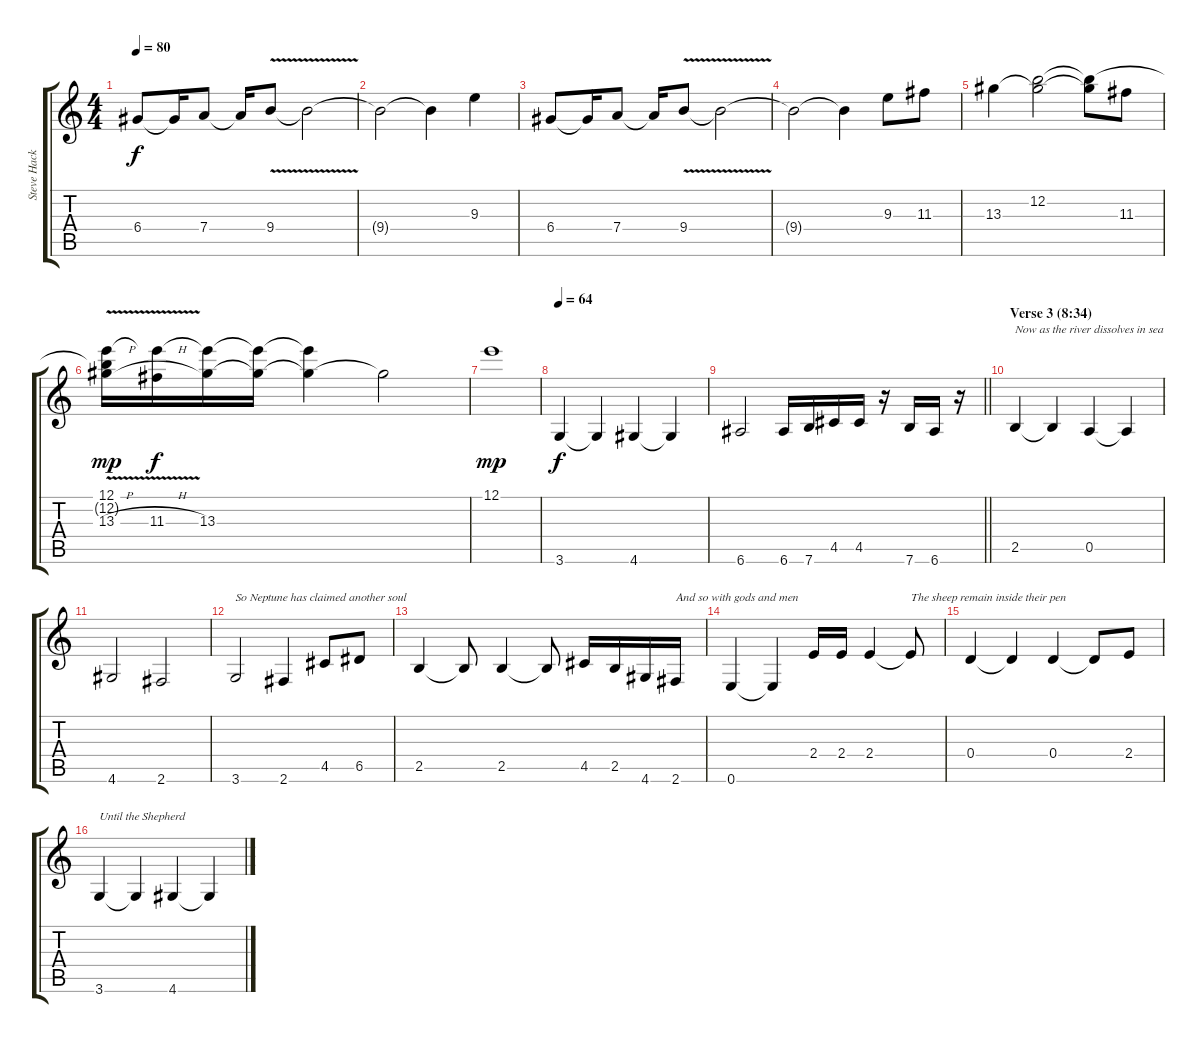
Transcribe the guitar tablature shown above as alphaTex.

\track ("Steve Hackett (electric guitar)" "Steve Hack") {instrument overdrivenguitar}
\staff {score tabs}
\tuning (E4 B3 G3 D3 A2 E2) {hide}
\ts (4 4)
\tempo 80
\clef g2
\ks c
6.4.8{dy f} 6.4{t}.16 7.4.8 7.4{t}.16 9.4{v}.8 9.4{t}.2 |
9.4{t}.2 9.4{t}.4 9.3.4 |
6.4.8 6.4{t}.16 7.4.8 7.4{t}.16 9.4{v}.8 9.4{t}.2 |
9.4{t}.2 9.4{t}.4 9.3.8 11.3.8 |
13.3.4 (12.2 13.3{t}).2 (12.2{t} 13.3{t}).8 11.3.8 |
(12.1{v} 12.2{v t} 13.3{v h}).16{dy mp} (12.1{t} 11.3{h}).16{dy f} (12.1{t} 13.3).16 (12.1{t} 13.3{t}).16 (12.1{t} 13.3{t}).4 13.3{t}.2 |
12.1.1{dy mp} |
\tempo 64
3.6.4{dy f} 3.6{t}.4 4.6.4 4.6{t}.4 |
\barLineRight lightlight
6.6.2 6.6.16 7.6.16 4.5.16 4.5.16 r.16 7.6.16 6.6.16 r.16 |
\section ("" "Verse 3 (8:34)")
2.5.4{txt "Now as the river dissolves in sea"} 2.5{t}.4 0.5.4 0.5{t}.4 |
4.6.2 2.6.2 |
3.6.2{txt "So Neptune has claimed another soul"} 2.6.4 4.5.8 6.5.8 |
2.5.4 2.5{t}.8 2.5.4 2.5{t}.8 4.5.16 2.5.16 4.6.16 2.6.16{txt "And so with gods and men"} |
0.6.4 0.6{t}.4 2.4.16 2.4.16 2.4.4 2.4{t}.8{txt "The sheep remain inside their pen"} |
0.4.4 0.4{t}.4 0.4.4 0.4{t}.8 2.4.8 |
3.6.4{txt "Until the Shepherd"} 3.6{t}.4 4.6.4 4.6{t}.4
